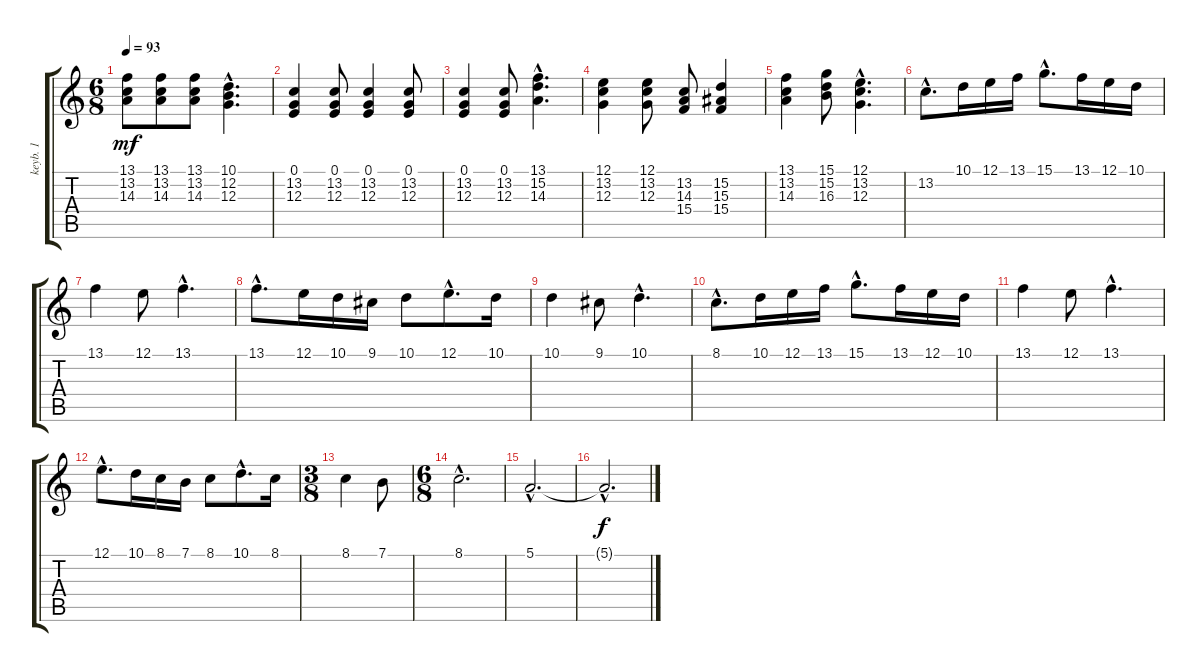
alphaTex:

\track ("keyb. 1" "keyb. 1") {instrument koto}
\staff {score tabs}
\tuning (E4 B3 G3 D3 A2 E2) {hide}
\ts (6 8)
\tempo 93
\clef g2
\ks c
(13.1 13.2 14.3).8{dy mf} (13.1 13.2 14.3).8 (13.1 13.2 14.3).8 (10.1{hac} 12.2{hac} 12.3{hac}).4{d} |
(0.1 13.2 12.3).4 (0.1 13.2 12.3).8 (0.1 13.2 12.3).4 (0.1 13.2 12.3).8 |
(0.1 13.2 12.3).4 (0.1 13.2 12.3).8 (13.1{hac} 15.2{hac} 14.3{hac}).4{d} |
(12.1 13.2 12.3).4 (12.1 13.2 12.3).8 (13.2 14.3 15.4).8 (15.2 15.3 15.4).4 |
(13.1 13.2 14.3).4 (15.1 15.2 16.3).8 (12.1{hac} 13.2{hac} 12.3{hac}).4{d} |
13.2{hac}.8{d instrument koto} 10.1.16 12.1.16 13.1.16 15.1{hac}.8{d} 13.1.16 12.1.16 10.1.16 |
13.1.4 12.1.8 13.1{hac}.4{d} |
13.1{hac}.8{d} 12.1.16 10.1.16 9.1.16 10.1.8 12.1{hac}.8{d} 10.1.16 |
10.1.4 9.1.8 10.1{hac}.4{d} |
8.1{hac}.8{d} 10.1.16 12.1.16 13.1.16 15.1{hac}.8{d} 13.1.16 12.1.16 10.1.16 |
13.1.4 12.1.8 13.1{hac}.4{d} |
12.1{hac}.8{d} 10.1.16 8.1.16 7.1.16 8.1.8 10.1{hac}.8{d} 8.1.16 |
\ts (3 8)
8.1.4 7.1.8 |
\ts (6 8)
8.1{hac}.2{d} |
5.1{hac}.2{d} |
5.1{hac t}.2{d dy f}
